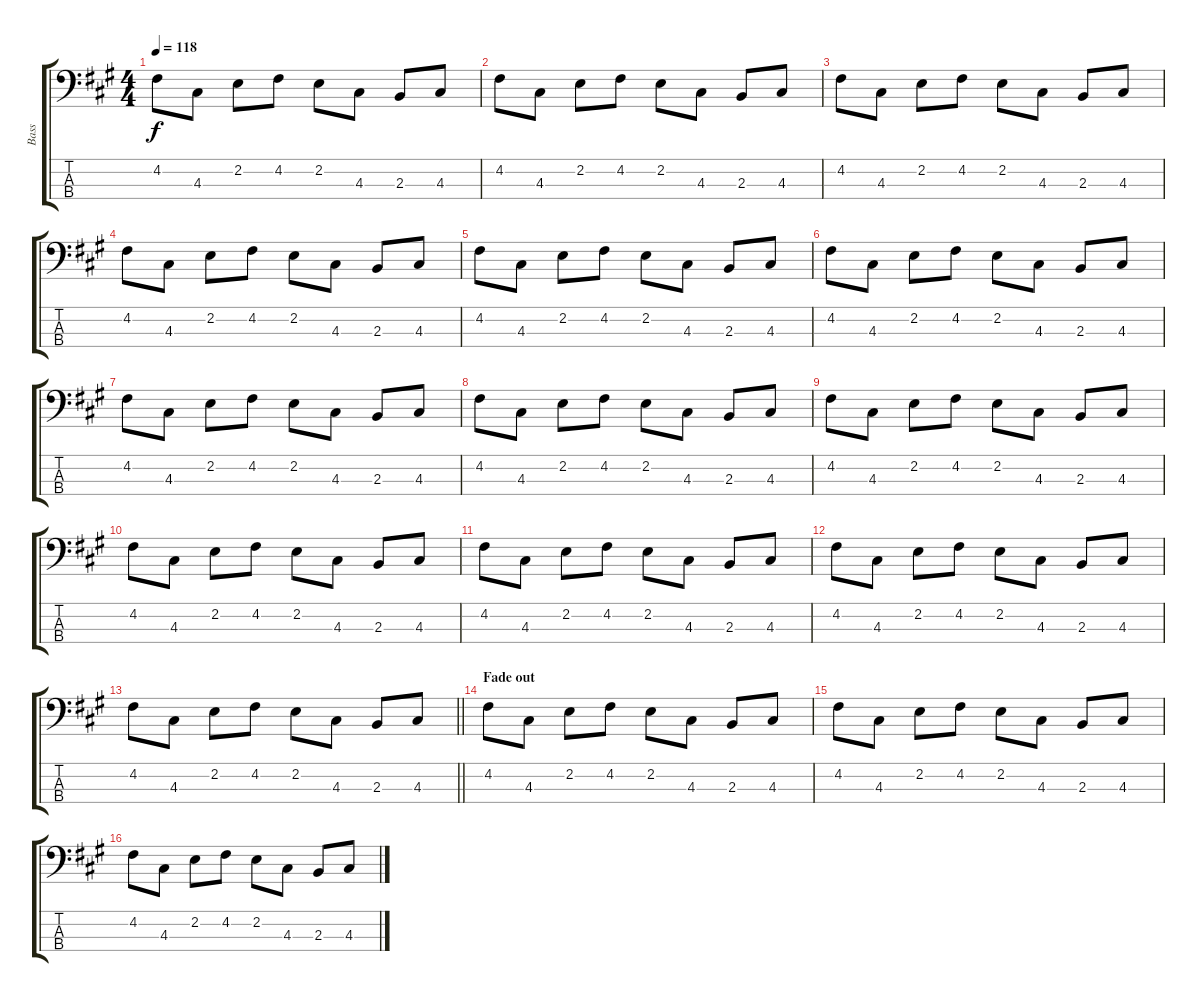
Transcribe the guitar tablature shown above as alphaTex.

\track ("Bass" "Bass") {instrument electricbasspick}
\staff {score tabs}
\tuning (G2 D2 A1 E1) {hide}
\ts (4 4)
\tempo 118
\clef f4
\ks f#minor
4.2.8{dy f} 4.3.8 2.2.8 4.2.8 2.2.8 4.3.8 2.3.8 4.3.8 |
4.2.8 4.3.8 2.2.8 4.2.8 2.2.8 4.3.8 2.3.8 4.3.8 |
4.2.8 4.3.8 2.2.8 4.2.8 2.2.8 4.3.8 2.3.8 4.3.8 |
4.2.8 4.3.8 2.2.8 4.2.8 2.2.8 4.3.8 2.3.8 4.3.8 |
4.2.8 4.3.8 2.2.8 4.2.8 2.2.8 4.3.8 2.3.8 4.3.8 |
4.2.8 4.3.8 2.2.8 4.2.8 2.2.8 4.3.8 2.3.8 4.3.8 |
4.2.8 4.3.8 2.2.8 4.2.8 2.2.8 4.3.8 2.3.8 4.3.8 |
4.2.8 4.3.8 2.2.8 4.2.8 2.2.8 4.3.8 2.3.8 4.3.8 |
4.2.8 4.3.8 2.2.8 4.2.8 2.2.8 4.3.8 2.3.8 4.3.8 |
4.2.8 4.3.8 2.2.8 4.2.8 2.2.8 4.3.8 2.3.8 4.3.8 |
4.2.8 4.3.8 2.2.8 4.2.8 2.2.8 4.3.8 2.3.8 4.3.8 |
4.2.8 4.3.8 2.2.8 4.2.8 2.2.8 4.3.8 2.3.8 4.3.8 |
\barLineRight lightlight
4.2.8 4.3.8 2.2.8 4.2.8 2.2.8 4.3.8 2.3.8 4.3.8 |
\section ("" "Fade out")
4.2.8 4.3.8 2.2.8 4.2.8 2.2.8 4.3.8 2.3.8 4.3.8 |
4.2.8 4.3.8 2.2.8 4.2.8 2.2.8 4.3.8 2.3.8 4.3.8 |
4.2.8 4.3.8 2.2.8 4.2.8 2.2.8 4.3.8 2.3.8 4.3.8
